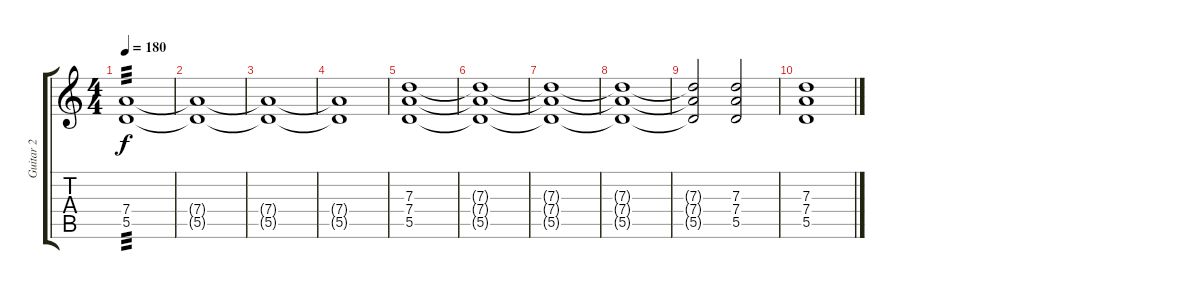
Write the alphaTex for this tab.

\track ("Guitar 2" "Guitar 2") {instrument distortionguitar}
\staff {score tabs}
\tuning (E4 B3 G3 D3 A2 E2) {hide}
\ts (4 4)
\tempo 180
\clef g2
\ks c
(7.4 5.5).1{tp 3 dy f} |
(7.4{t} 5.5{t}).1 |
(7.4{t} 5.5{t}).1 |
(7.4{t} 5.5{t}).1 |
(7.3 7.4 5.5).1 |
(7.3{t} 7.4{t} 5.5{t}).1 |
(7.3{t} 7.4{t} 5.5{t}).1 |
(7.3{t} 7.4{t} 5.5{t}).1 |
(7.3{t} 7.4{t} 5.5{t}).2 (7.3 7.4 5.5).2 |
(7.3 7.4 5.5).1
